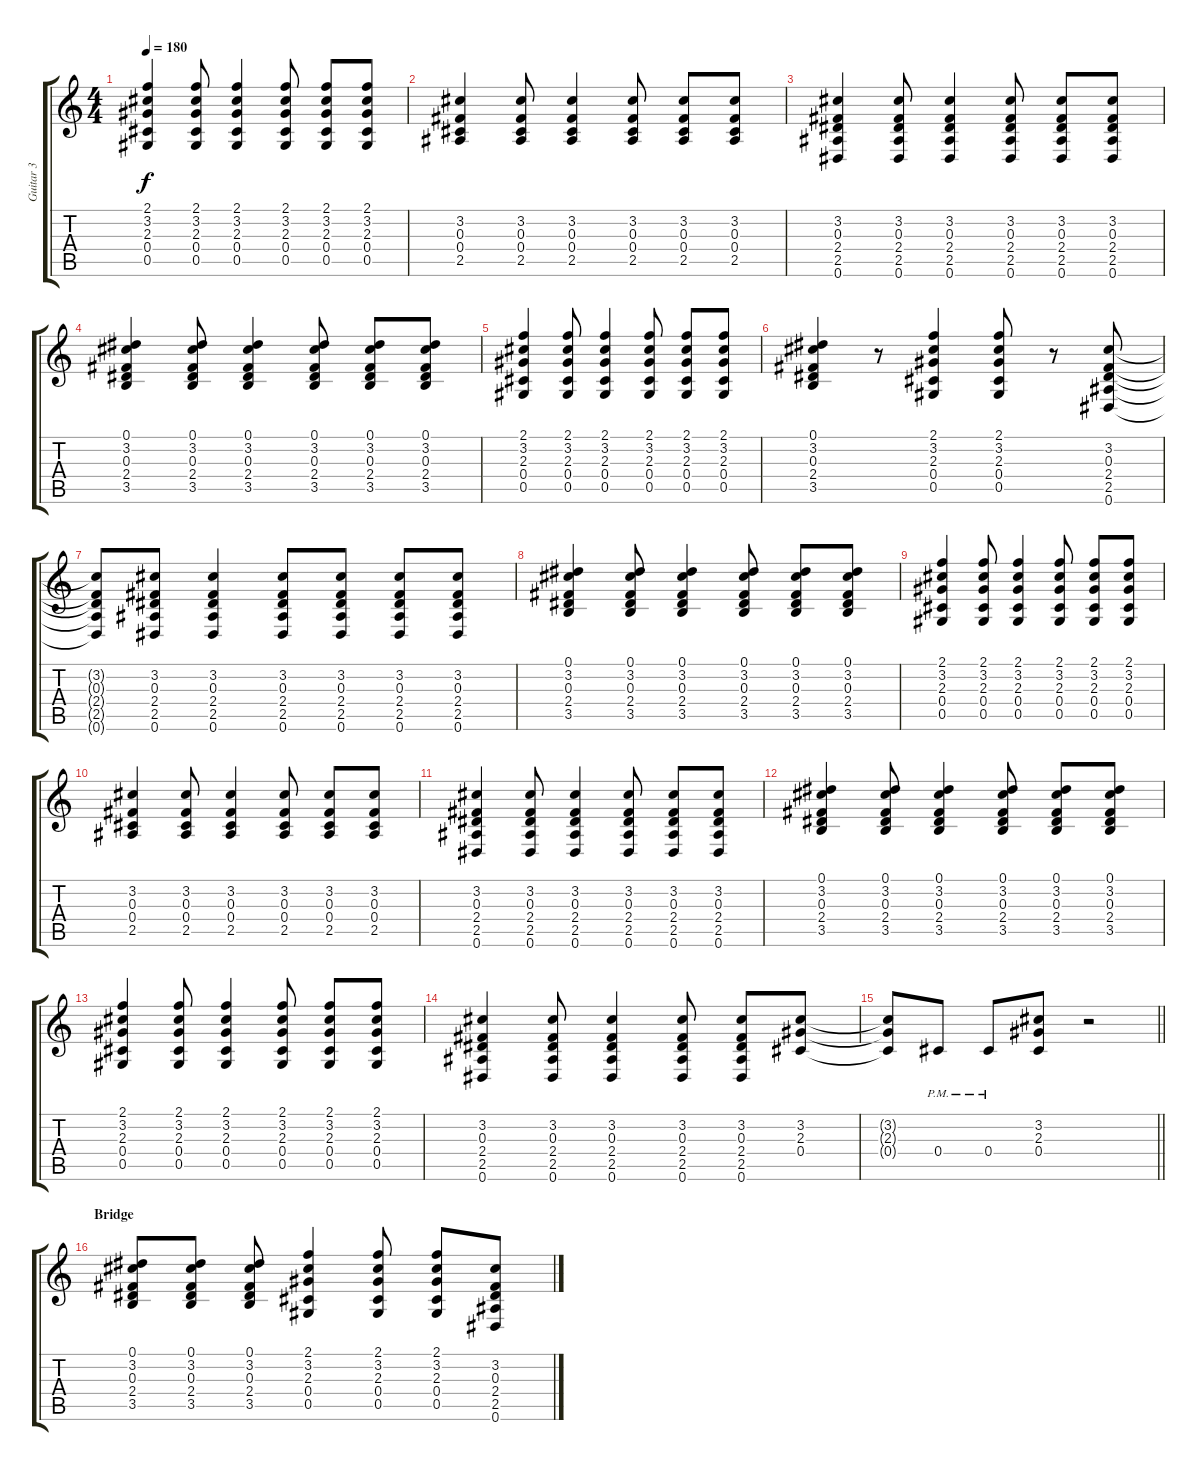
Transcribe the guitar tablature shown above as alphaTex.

\track ("Guitar 3" "Guitar 3") {instrument overdrivenguitar}
\staff {score tabs}
\tuning (Eb4 Bb3 Gb3 Db3 Ab2 Eb2) {hide}
\ts (4 4)
\tempo 180
\clef g2
\ks c
(2.1 3.2 2.3 0.4 0.5).4{dy f} (2.1 3.2 2.3 0.4 0.5).8 (2.1 3.2 2.3 0.4 0.5).4 (2.1 3.2 2.3 0.4 0.5).8 (2.1 3.2 2.3 0.4 0.5).8 (2.1 3.2 2.3 0.4 0.5).8 |
(3.2 0.3 0.4 2.5).4 (3.2 0.3 0.4 2.5).8 (3.2 0.3 0.4 2.5).4 (3.2 0.3 0.4 2.5).8 (3.2 0.3 0.4 2.5).8 (3.2 0.3 0.4 2.5).8 |
(3.2 0.3 2.4 2.5 0.6).4 (3.2 0.3 2.4 2.5 0.6).8 (3.2 0.3 2.4 2.5 0.6).4 (3.2 0.3 2.4 2.5 0.6).8 (3.2 0.3 2.4 2.5 0.6).8 (3.2 0.3 2.4 2.5 0.6).8 |
(0.1 3.2 0.3 2.4 3.5).4 (0.1 3.2 0.3 2.4 3.5).8 (0.1 3.2 0.3 2.4 3.5).4 (0.1 3.2 0.3 2.4 3.5).8 (0.1 3.2 0.3 2.4 3.5).8 (0.1 3.2 0.3 2.4 3.5).8 |
(2.1 3.2 2.3 0.4 0.5).4 (2.1 3.2 2.3 0.4 0.5).8 (2.1 3.2 2.3 0.4 0.5).4 (2.1 3.2 2.3 0.4 0.5).8 (2.1 3.2 2.3 0.4 0.5).8 (2.1 3.2 2.3 0.4 0.5).8 |
(0.1 3.2 0.3 2.4 3.5).4 r.8 (2.1 3.2 2.3 0.4 0.5).4 (2.1 3.2 2.3 0.4 0.5).8 r.8 (3.2 0.3 2.4 2.5 0.6).8 |
(3.2{t} 0.3{t} 2.4{t} 2.5{t} 0.6{t}).8 (3.2 0.3 2.4 2.5 0.6).8 (3.2 0.3 2.4 2.5 0.6).4 (3.2 0.3 2.4 2.5 0.6).8 (3.2 0.3 2.4 2.5 0.6).8 (3.2 0.3 2.4 2.5 0.6).8 (3.2 0.3 2.4 2.5 0.6).8 |
(0.1 3.2 0.3 2.4 3.5).4 (0.1 3.2 0.3 2.4 3.5).8 (0.1 3.2 0.3 2.4 3.5).4 (0.1 3.2 0.3 2.4 3.5).8 (0.1 3.2 0.3 2.4 3.5).8 (0.1 3.2 0.3 2.4 3.5).8 |
(2.1 3.2 2.3 0.4 0.5).4 (2.1 3.2 2.3 0.4 0.5).8 (2.1 3.2 2.3 0.4 0.5).4 (2.1 3.2 2.3 0.4 0.5).8 (2.1 3.2 2.3 0.4 0.5).8 (2.1 3.2 2.3 0.4 0.5).8 |
(3.2 0.3 0.4 2.5).4 (3.2 0.3 0.4 2.5).8 (3.2 0.3 0.4 2.5).4 (3.2 0.3 0.4 2.5).8 (3.2 0.3 0.4 2.5).8 (3.2 0.3 0.4 2.5).8 |
(3.2 0.3 2.4 2.5 0.6).4 (3.2 0.3 2.4 2.5 0.6).8 (3.2 0.3 2.4 2.5 0.6).4 (3.2 0.3 2.4 2.5 0.6).8 (3.2 0.3 2.4 2.5 0.6).8 (3.2 0.3 2.4 2.5 0.6).8 |
(0.1 3.2 0.3 2.4 3.5).4 (0.1 3.2 0.3 2.4 3.5).8 (0.1 3.2 0.3 2.4 3.5).4 (0.1 3.2 0.3 2.4 3.5).8 (0.1 3.2 0.3 2.4 3.5).8 (0.1 3.2 0.3 2.4 3.5).8 |
(2.1 3.2 2.3 0.4 0.5).4 (2.1 3.2 2.3 0.4 0.5).8 (2.1 3.2 2.3 0.4 0.5).4 (2.1 3.2 2.3 0.4 0.5).8 (2.1 3.2 2.3 0.4 0.5).8 (2.1 3.2 2.3 0.4 0.5).8 |
(3.2 0.3 2.4 2.5 0.6).4 (3.2 0.3 2.4 2.5 0.6).8 (3.2 0.3 2.4 2.5 0.6).4 (3.2 0.3 2.4 2.5 0.6).8 (3.2 0.3 2.4 2.5 0.6).8 (3.2 2.3 0.4).8 |
\barLineRight lightlight
(3.2{t} 2.3{t} 0.4{t}).8 0.4{pm}.8 0.4{pm}.8 (3.2 2.3 0.4).8 r.2 |
\section ("" "Bridge")
(0.1 3.2 0.3 2.4 3.5).8 (0.1 3.2 0.3 2.4 3.5).8 (0.1 3.2 0.3 2.4 3.5).8 (2.1 3.2 2.3 0.4 0.5).4 (2.1 3.2 2.3 0.4 0.5).8 (2.1 3.2 2.3 0.4 0.5).8 (3.2 0.3 2.4 2.5 0.6).8
